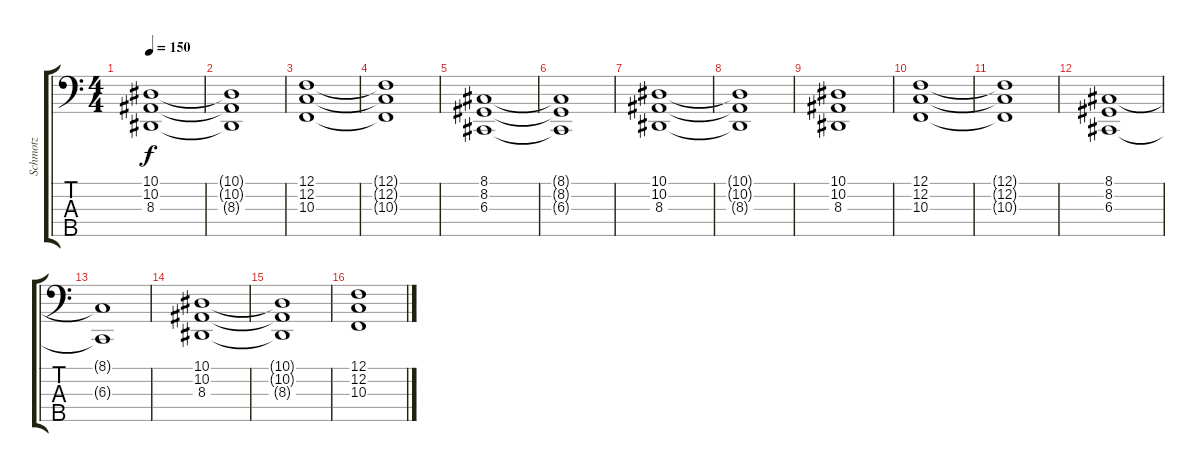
\track ("Schmotz" "Schmotz") {instrument stringensemble1}
\staff {score tabs}
\tuning (F2 C2 G1 D1 A0) {hide}
\ts (4 4)
\tempo 150
\clef f4
\ks c
(10.1 10.2 8.3).1{dy f} |
(10.1{t} 10.2{t} 8.3{t}).1 |
(12.1 12.2 10.3).1 |
(12.1{t} 12.2{t} 10.3{t}).1 |
(8.1 8.2 6.3).1 |
(8.1{t} 8.2{t} 6.3{t}).1 |
(10.1 10.2 8.3).1 |
(10.1{t} 10.2{t} 8.3{t}).1 |
(10.1 10.2 8.3).1 |
(12.1 12.2 10.3).1 |
(12.1{t} 12.2{t} 10.3{t}).1 |
(8.1 8.2 6.3).1 |
(8.1{t} 6.3{t}).1 |
(10.1 10.2 8.3).1 |
(10.1{t} 10.2{t} 8.3{t}).1 |
(12.1 12.2 10.3).1
